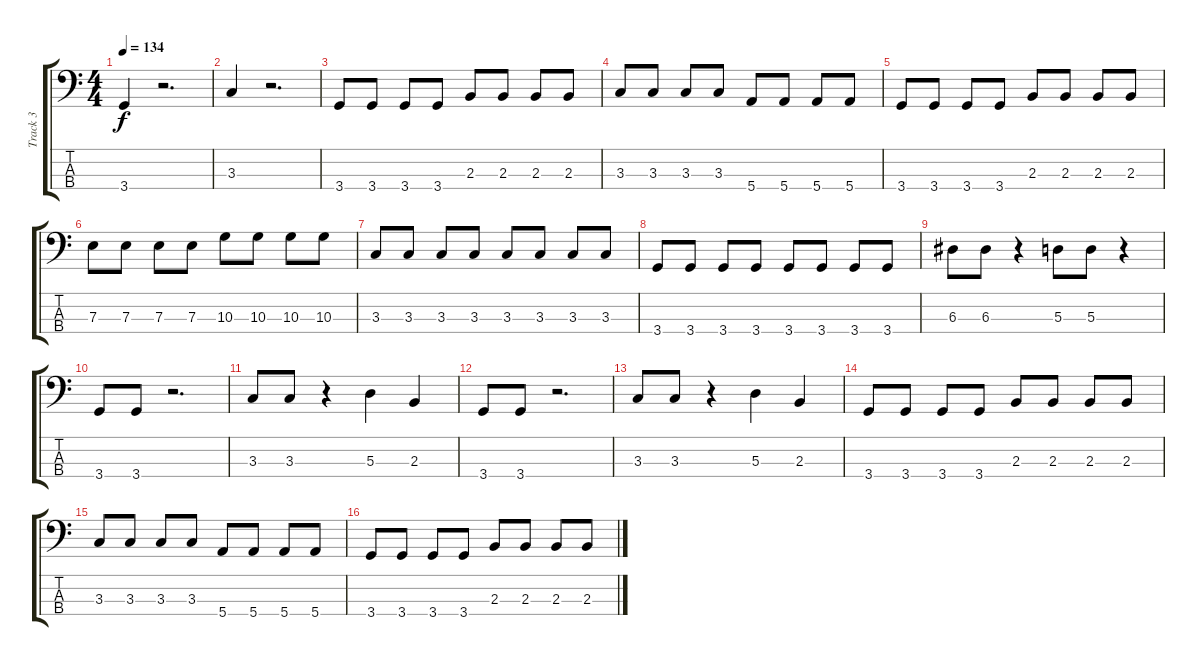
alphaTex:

\track ("Track 3" "Track 3") {instrument electricbassfinger}
\staff {score tabs}
\tuning (G2 D2 A1 E1) {hide}
\ts (4 4)
\tempo 134
\clef f4
\ks c
3.4.4{dy f} r.2{d} |
3.3.4 r.2{d} |
3.4.8 3.4.8 3.4.8 3.4.8 2.3.8 2.3.8 2.3.8 2.3.8 |
3.3.8 3.3.8 3.3.8 3.3.8 5.4.8 5.4.8 5.4.8 5.4.8 |
3.4.8 3.4.8 3.4.8 3.4.8 2.3.8 2.3.8 2.3.8 2.3.8 |
7.3.8 7.3.8 7.3.8 7.3.8 10.3.8 10.3.8 10.3.8 10.3.8 |
3.3.8 3.3.8 3.3.8 3.3.8 3.3.8 3.3.8 3.3.8 3.3.8 |
3.4.8 3.4.8 3.4.8 3.4.8 3.4.8 3.4.8 3.4.8 3.4.8 |
6.3.8 6.3.8 r.4 5.3.8 5.3.8 r.4 |
3.4.8 3.4.8 r.2{d} |
3.3.8 3.3.8 r.4 5.3.4 2.3.4 |
3.4.8 3.4.8 r.2{d} |
3.3.8 3.3.8 r.4 5.3.4 2.3.4 |
3.4.8 3.4.8 3.4.8 3.4.8 2.3.8 2.3.8 2.3.8 2.3.8 |
3.3.8 3.3.8 3.3.8 3.3.8 5.4.8 5.4.8 5.4.8 5.4.8 |
3.4.8 3.4.8 3.4.8 3.4.8 2.3.8 2.3.8 2.3.8 2.3.8
